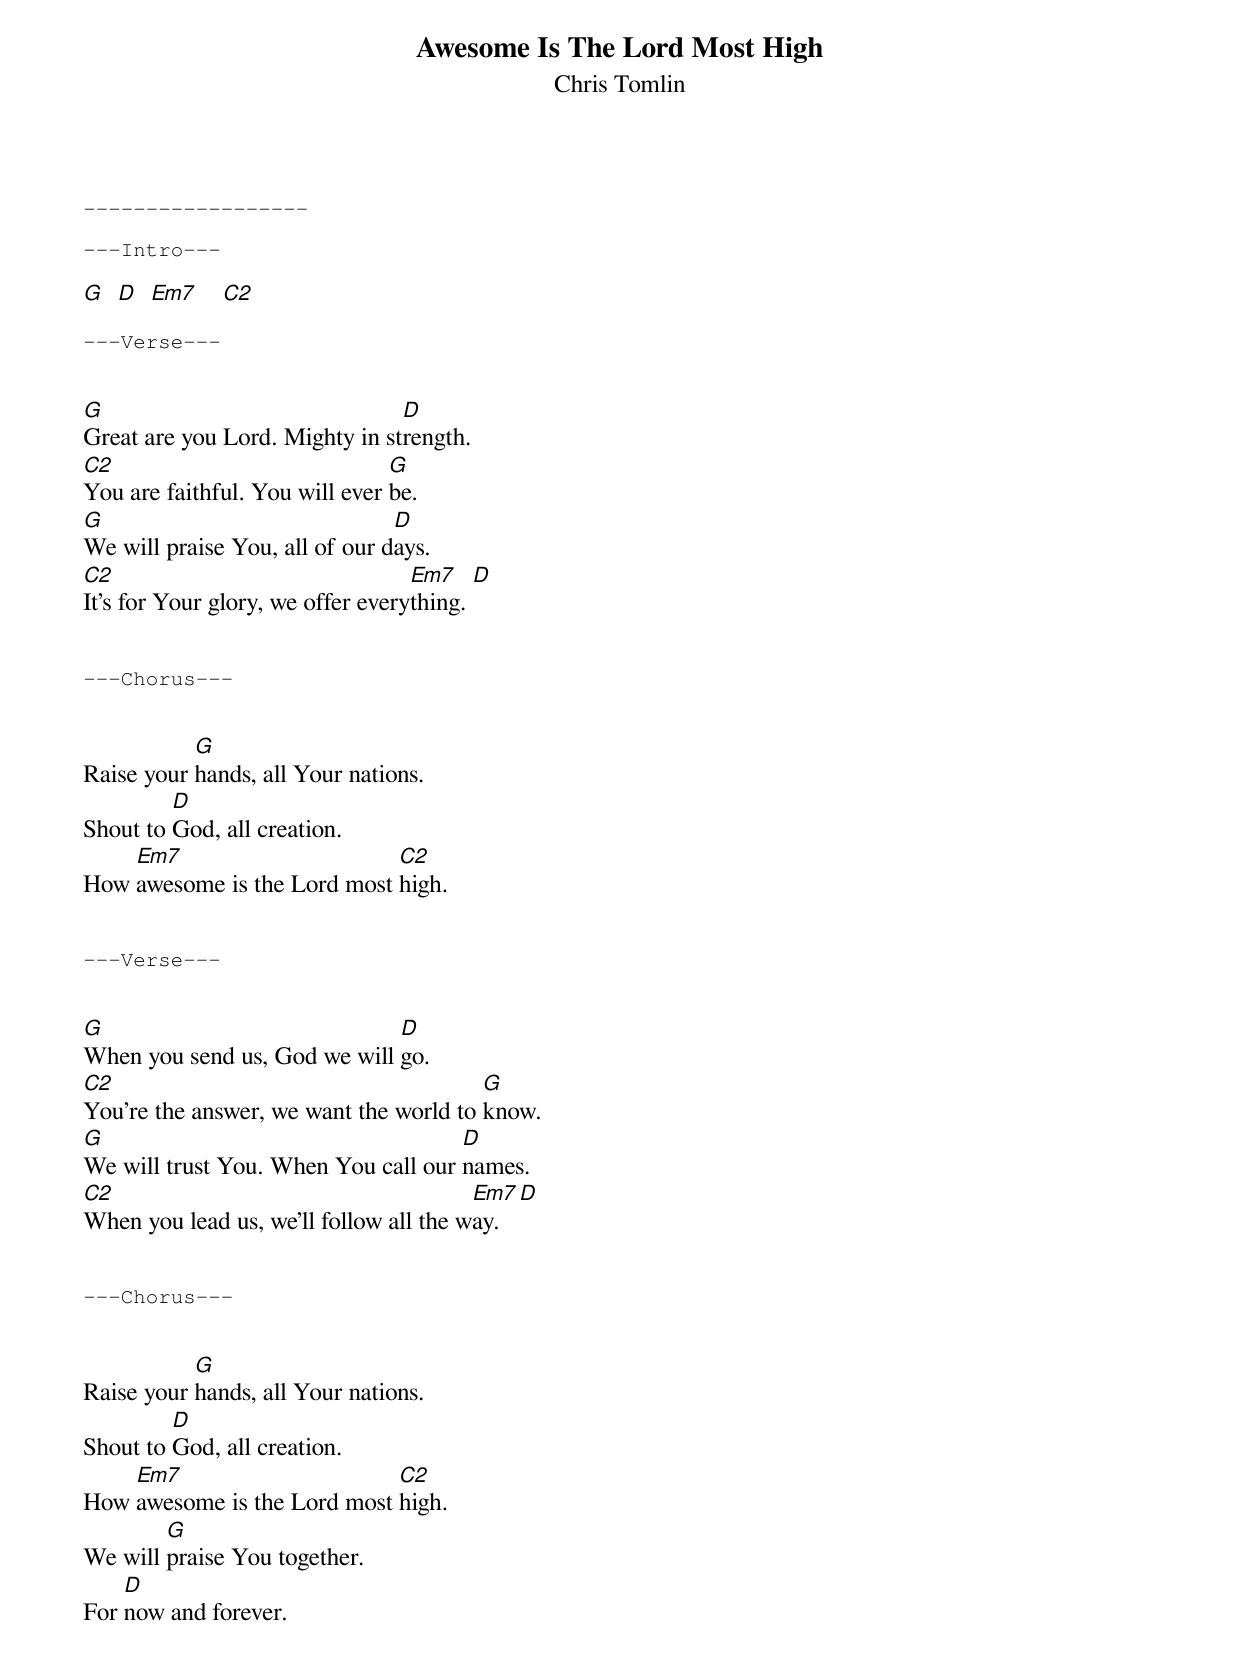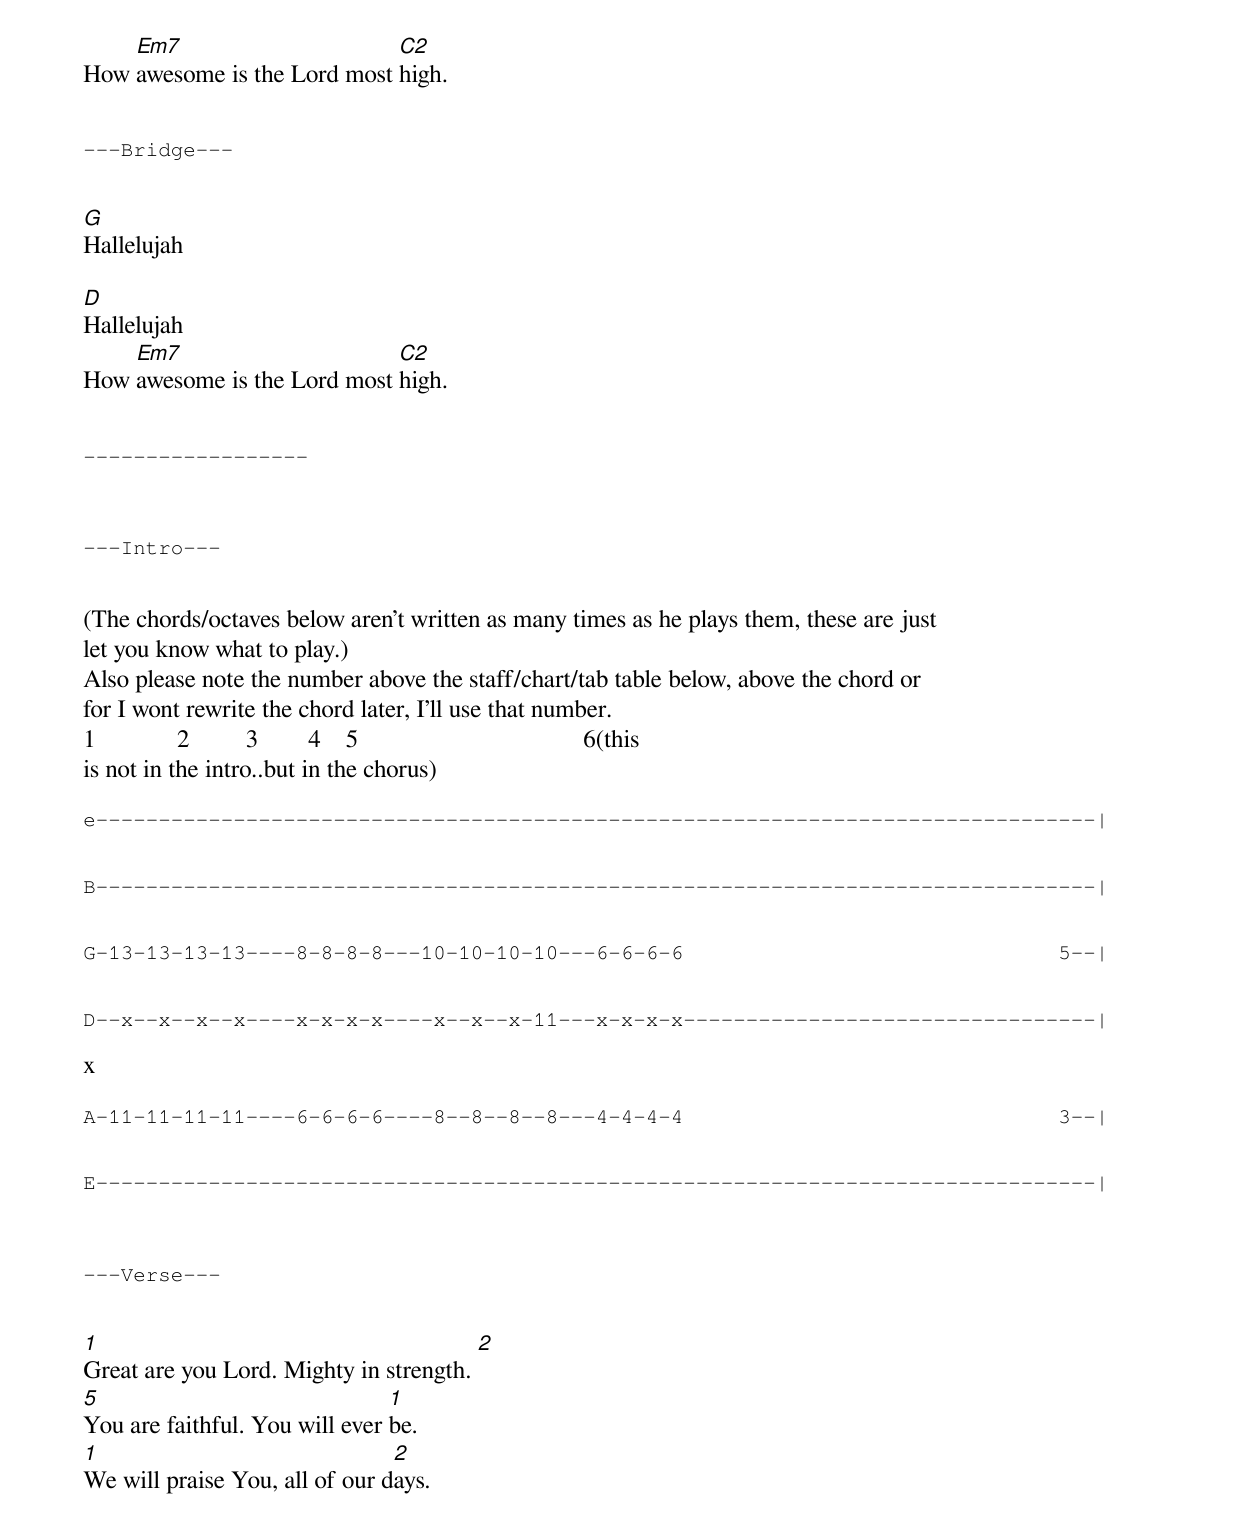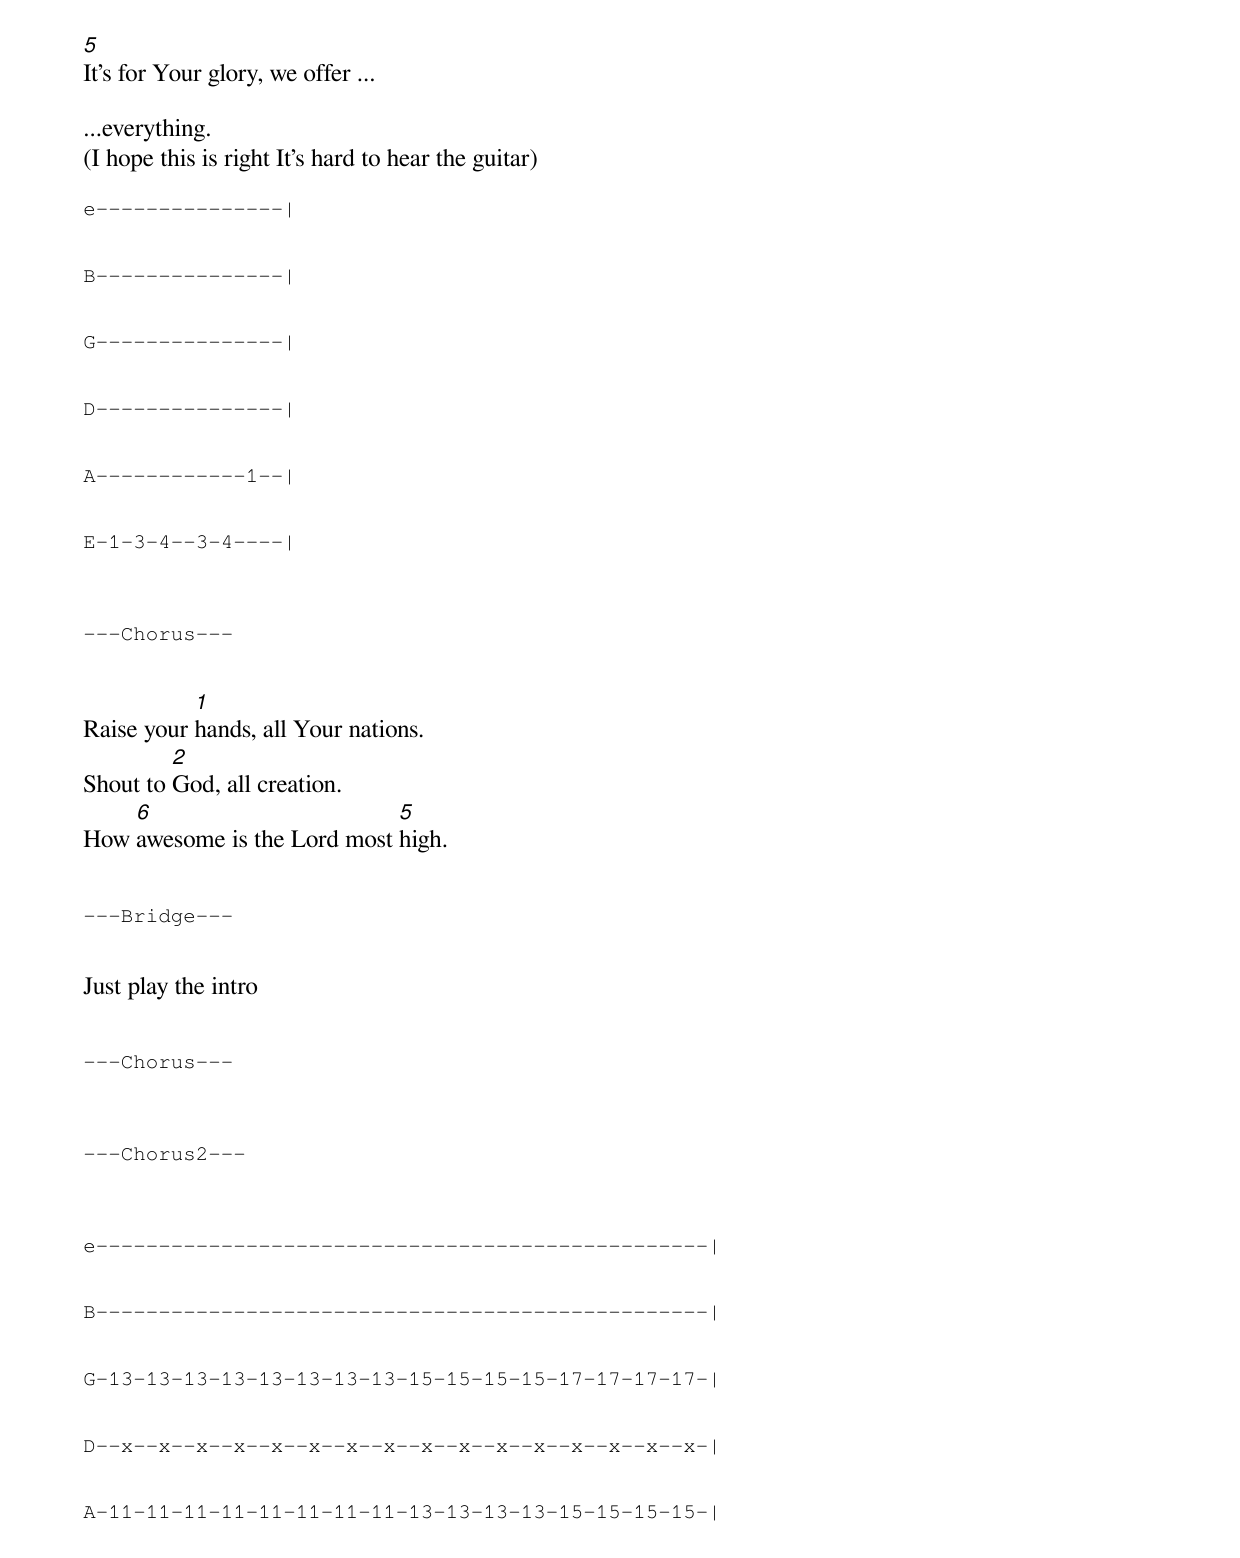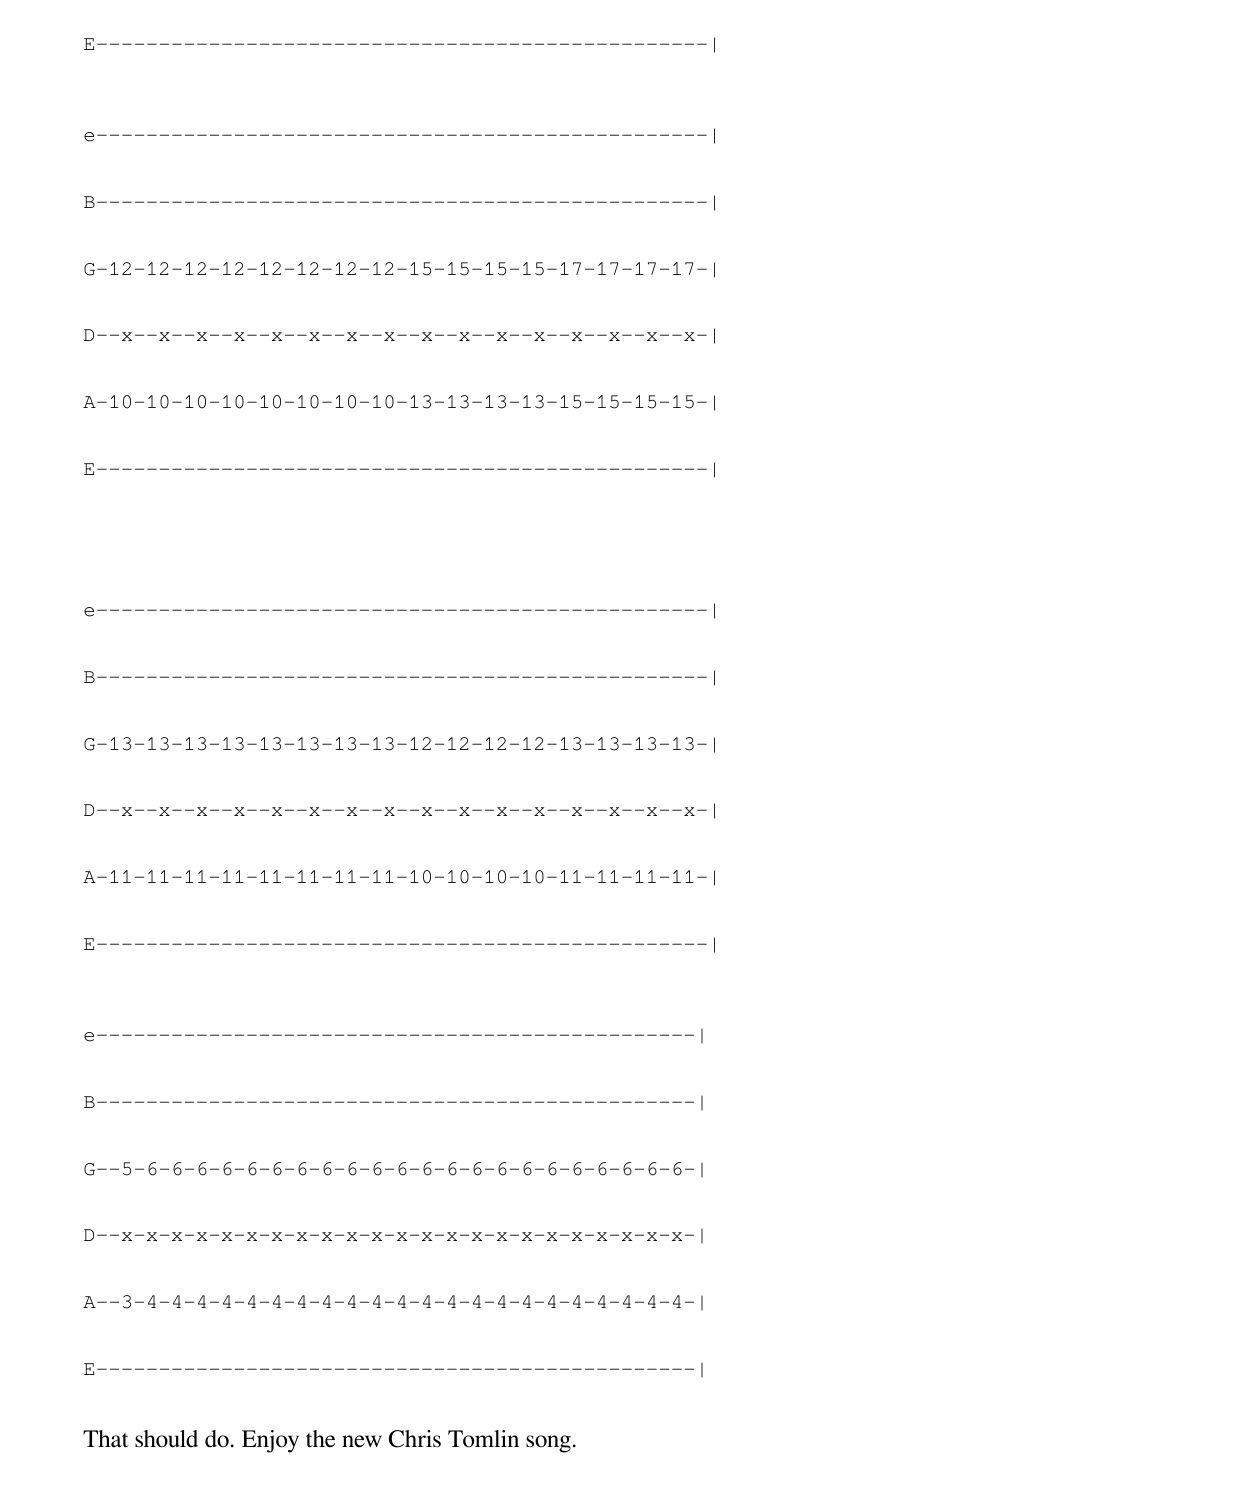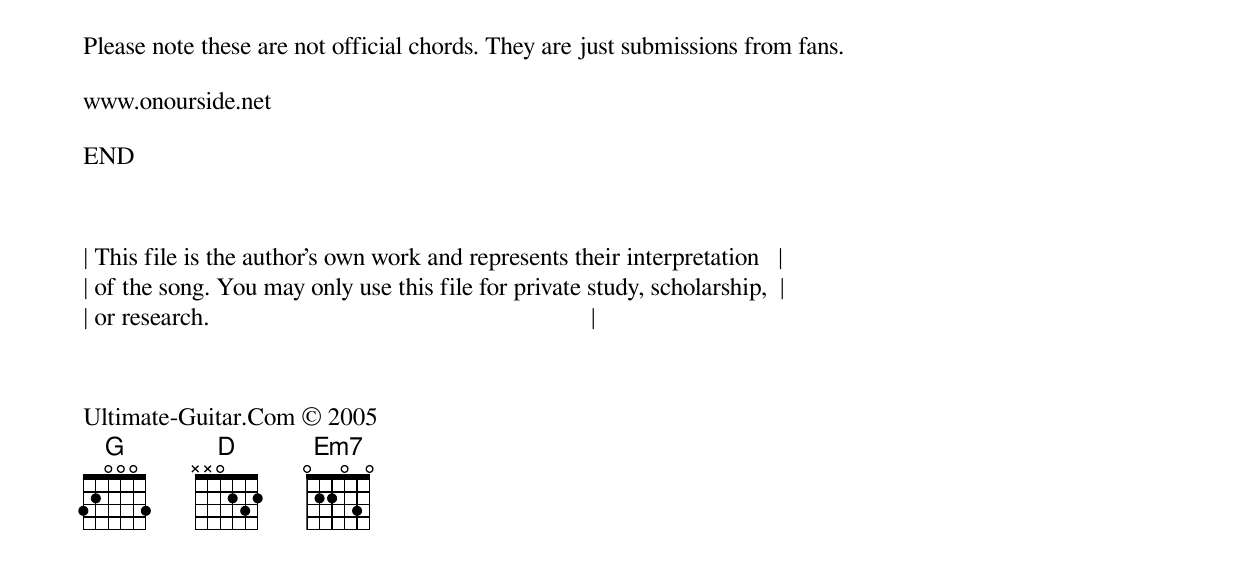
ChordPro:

{t:Awesome Is The Lord Most High}
{st:Chris Tomlin}

{sot}

{eot}
{sot}

{eot}
{sot}
------------------

{eot}
{sot}
---Intro---

{eot}
[G]  [D]  [Em7]    [C2]

{sot}
---Verse---

{eot}

[G]Great are you Lord. Mighty in st[D]rength.
[C2]You are faithful. You will ever [G]be.
[G]We will praise You, all of our d[D]ays.
[C2]It's for Your glory, we offer every[Em7]thing. [D]


{sot}
---Chorus---

{eot}

Raise your [G]hands, all Your nations.
Shout to [D]God, all creation.
How [Em7]awesome is the Lord most [C2]high.


{sot}
---Verse---

{eot}

[G]When you send us, God we will [D]go.
[C2]You're the answer, we want the world to [G]know.
[G]We will trust You. When You call our [D]names.
[C2]When you lead us, we'll follow all the w[Em7]ay.  [D]


{sot}
---Chorus---

{eot}

Raise your [G]hands, all Your nations.
Shout to [D]God, all creation.
How [Em7]awesome is the Lord most [C2]high.
We will [G]praise You together.
For [D]now and forever.
How [Em7]awesome is the Lord most [C2]high.


{sot}
---Bridge---

{eot}

[G]Hallelujah

[D]Hallelujah
How [Em7]awesome is the Lord most [C2]high.


{sot}
------------------

{eot}


{sot}
---Intro---

{eot}

(The chords/octaves below aren't written as many times as he plays them, these are just
let you know what to play.)
Also please note the number above the staff/chart/tab table below, above the chord or
for I wont rewrite the chord later, I'll use that number.
1             2         3        4    5                                    6(this
is not in the intro..but in the chorus)

{sot}
e--------------------------------------------------------------------------------|

{eot}

{sot}
B--------------------------------------------------------------------------------|

{eot}

{sot}
G-13-13-13-13----8-8-8-8---10-10-10-10---6-6-6-6                              5--|

{eot}

{sot}
D--x--x--x--x----x-x-x-x----x--x--x-11---x-x-x-x---------------------------------|

{eot}
x

{sot}
A-11-11-11-11----6-6-6-6----8--8--8--8---4-4-4-4                              3--|

{eot}

{sot}
E--------------------------------------------------------------------------------|

{eot}


{sot}
---Verse---

{eot}

[1]Great are you Lord. Mighty in strength. [2]
[5]You are faithful. You will ever [1]be.
[1]We will praise You, all of our d[2]ays.
[5]It's for Your glory, we offer ...

...everything.
(I hope this is right It's hard to hear the guitar)

{sot}
e---------------|

{eot}

{sot}
B---------------|

{eot}

{sot}
G---------------|

{eot}

{sot}
D---------------|

{eot}

{sot}
A------------1--|

{eot}

{sot}
E-1-3-4--3-4----|

{eot}


{sot}
---Chorus---

{eot}

Raise your [1]hands, all Your nations.
Shout to [2]God, all creation.
How [6]awesome is the Lord most [5]high.


{sot}
---Bridge---

{eot}

Just play the intro


{sot}
---Chorus---

{eot}


{sot}
---Chorus2---

{eot}


{sot}
e-------------------------------------------------|

{eot}

{sot}
B-------------------------------------------------|

{eot}

{sot}
G-13-13-13-13-13-13-13-13-15-15-15-15-17-17-17-17-|

{eot}

{sot}
D--x--x--x--x--x--x--x--x--x--x--x--x--x--x--x--x-|

{eot}

{sot}
A-11-11-11-11-11-11-11-11-13-13-13-13-15-15-15-15-|

{eot}

{sot}
E-------------------------------------------------|

{eot}


{sot}
e-------------------------------------------------|

{eot}

{sot}
B-------------------------------------------------|

{eot}

{sot}
G-12-12-12-12-12-12-12-12-15-15-15-15-17-17-17-17-|

{eot}

{sot}
D--x--x--x--x--x--x--x--x--x--x--x--x--x--x--x--x-|

{eot}

{sot}
A-10-10-10-10-10-10-10-10-13-13-13-13-15-15-15-15-|

{eot}

{sot}
E-------------------------------------------------|

{eot}




{sot}
e-------------------------------------------------|

{eot}

{sot}
B-------------------------------------------------|

{eot}

{sot}
G-13-13-13-13-13-13-13-13-12-12-12-12-13-13-13-13-|

{eot}

{sot}
D--x--x--x--x--x--x--x--x--x--x--x--x--x--x--x--x-|

{eot}

{sot}
A-11-11-11-11-11-11-11-11-10-10-10-10-11-11-11-11-|

{eot}

{sot}
E-------------------------------------------------|

{eot}


{sot}
e------------------------------------------------|

{eot}

{sot}
B------------------------------------------------|

{eot}

{sot}
G--5-6-6-6-6-6-6-6-6-6-6-6-6-6-6-6-6-6-6-6-6-6-6-|

{eot}

{sot}
D--x-x-x-x-x-x-x-x-x-x-x-x-x-x-x-x-x-x-x-x-x-x-x-|

{eot}

{sot}
A--3-4-4-4-4-4-4-4-4-4-4-4-4-4-4-4-4-4-4-4-4-4-4-|

{eot}

{sot}
E------------------------------------------------|

{eot}

That should do. Enjoy the new Chris Tomlin song.

Please note these are not official chords. They are just submissions from fans.

www.onourside.net

END


{sot}

{eot}
| This file is the author's own work and represents their interpretation   |
| of the song. You may only use this file for private study, scholarship,  |
| or research.                                                             |

{sot}

{eot}

Ultimate-Guitar.Com © 2005
